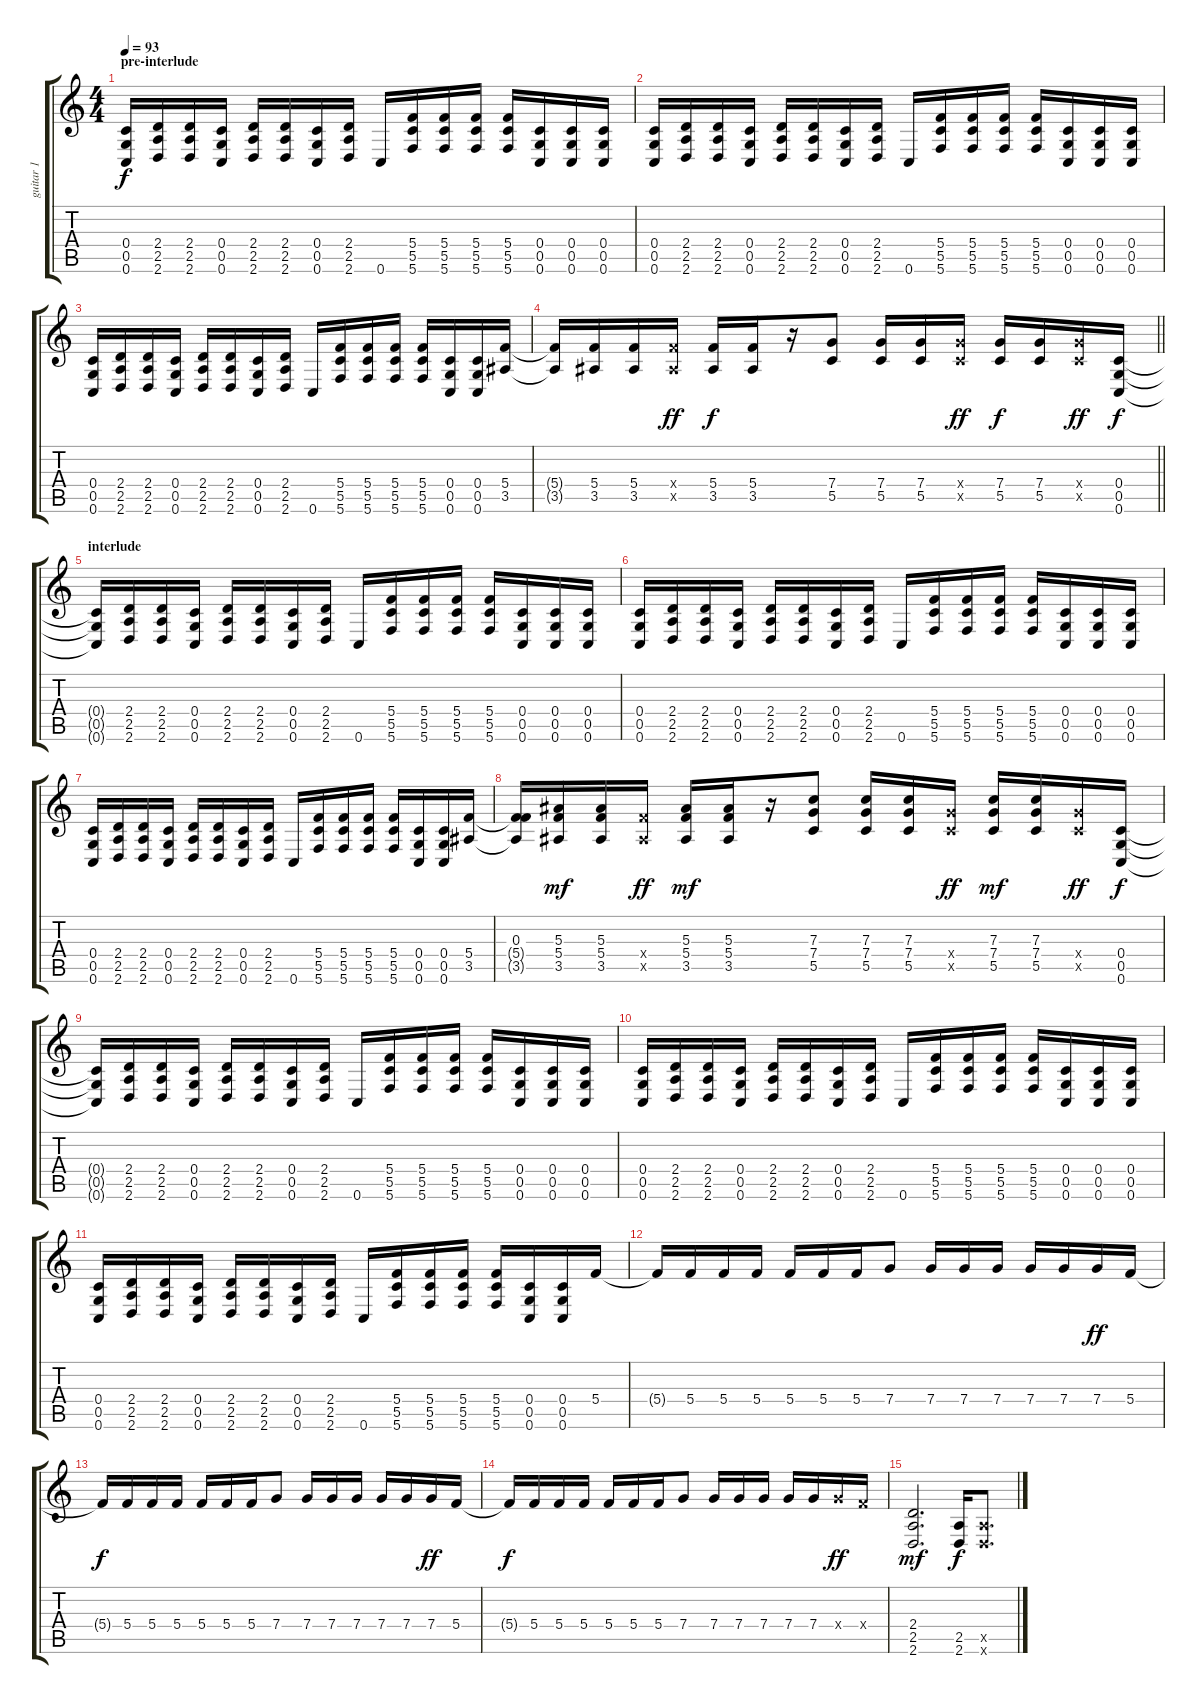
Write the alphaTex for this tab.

\track ("guitar 1" "guitar 1") {instrument distortionguitar}
\staff {score tabs}
\tuning (D4 A3 F3 C3 G2 C2) {hide}
\ts (4 4)
\section ("" "pre-interlude")
\tempo 93
\clef g2
\ks c
(0.4 0.5 0.6).16{dy f} (2.4 2.5 2.6).16 (2.4 2.5 2.6).16 (0.4 0.5 0.6).16 (2.4 2.5 2.6).16 (2.4 2.5 2.6).16 (0.4 0.5 0.6).16 (2.4 2.5 2.6).16 0.6.16 (5.4 5.5 5.6).16 (5.4 5.5 5.6).16 (5.4 5.5 5.6).16 (5.4 5.5 5.6).16 (0.4 0.5 0.6).16 (0.4 0.5 0.6).16 (0.4 0.5 0.6).16 |
(0.4 0.5 0.6).16 (2.4 2.5 2.6).16 (2.4 2.5 2.6).16 (0.4 0.5 0.6).16 (2.4 2.5 2.6).16 (2.4 2.5 2.6).16 (0.4 0.5 0.6).16 (2.4 2.5 2.6).16 0.6.16 (5.4 5.5 5.6).16 (5.4 5.5 5.6).16 (5.4 5.5 5.6).16 (5.4 5.5 5.6).16 (0.4 0.5 0.6).16 (0.4 0.5 0.6).16 (0.4 0.5 0.6).16 |
(0.4 0.5 0.6).16 (2.4 2.5 2.6).16 (2.4 2.5 2.6).16 (0.4 0.5 0.6).16 (2.4 2.5 2.6).16 (2.4 2.5 2.6).16 (0.4 0.5 0.6).16 (2.4 2.5 2.6).16 0.6.16 (5.4 5.5 5.6).16 (5.4 5.5 5.6).16 (5.4 5.5 5.6).16 (5.4 5.5 5.6).16 (0.4 0.5 0.6).16 (0.4 0.5 0.6).16 (5.4 3.5).16 |
\barLineRight lightlight
(5.4{t} 3.5{t}).16 (5.4 3.5).16 (5.4 3.5).16 (5.4{x} 3.5{x}).16{dy ff} (5.4 3.5).16{dy f} (5.4 3.5).16 r.16 (7.4 5.5).8 (7.4 5.5).16 (7.4 5.5).16 (7.4{x} 5.5{x}).16{dy ff} (7.4 5.5).16{dy f} (7.4 5.5).16 (7.4{x} 5.5{x}).16{dy ff} (0.4 0.5 0.6).16{dy f} |
\section ("" "interlude")
(0.4{t} 0.5{t} 0.6{t}).16 (2.4 2.5 2.6).16 (2.4 2.5 2.6).16 (0.4 0.5 0.6).16 (2.4 2.5 2.6).16 (2.4 2.5 2.6).16 (0.4 0.5 0.6).16 (2.4 2.5 2.6).16 0.6.16 (5.4 5.5 5.6).16 (5.4 5.5 5.6).16 (5.4 5.5 5.6).16 (5.4 5.5 5.6).16 (0.4 0.5 0.6).16 (0.4 0.5 0.6).16 (0.4 0.5 0.6).16 |
(0.4 0.5 0.6).16 (2.4 2.5 2.6).16 (2.4 2.5 2.6).16 (0.4 0.5 0.6).16 (2.4 2.5 2.6).16 (2.4 2.5 2.6).16 (0.4 0.5 0.6).16 (2.4 2.5 2.6).16 0.6.16 (5.4 5.5 5.6).16 (5.4 5.5 5.6).16 (5.4 5.5 5.6).16 (5.4 5.5 5.6).16 (0.4 0.5 0.6).16 (0.4 0.5 0.6).16 (0.4 0.5 0.6).16 |
(0.4 0.5 0.6).16 (2.4 2.5 2.6).16 (2.4 2.5 2.6).16 (0.4 0.5 0.6).16 (2.4 2.5 2.6).16 (2.4 2.5 2.6).16 (0.4 0.5 0.6).16 (2.4 2.5 2.6).16 0.6.16 (5.4 5.5 5.6).16 (5.4 5.5 5.6).16 (5.4 5.5 5.6).16 (5.4 5.5 5.6).16 (0.4 0.5 0.6).16 (0.4 0.5 0.6).16 (5.4 3.5).16 |
(0.3 5.4{t} 3.5{t}).16 (5.3 5.4 3.5).16{dy mf} (5.3 5.4 3.5).16 (5.4{x} 3.5{x}).16{dy ff} (5.3 5.4 3.5).16{dy mf} (5.3 5.4 3.5).16 r.16 (7.3 7.4 5.5).8 (7.3 7.4 5.5).16 (7.3 7.4 5.5).16 (7.4{x} 5.5{x}).16{dy ff} (7.3 7.4 5.5).16{dy mf} (7.3 7.4 5.5).16 (7.4{x} 5.5{x}).16{dy ff} (0.4 0.5 0.6).16{dy f} |
(0.4{t} 0.5{t} 0.6{t}).16 (2.4 2.5 2.6).16 (2.4 2.5 2.6).16 (0.4 0.5 0.6).16 (2.4 2.5 2.6).16 (2.4 2.5 2.6).16 (0.4 0.5 0.6).16 (2.4 2.5 2.6).16 0.6.16 (5.4 5.5 5.6).16 (5.4 5.5 5.6).16 (5.4 5.5 5.6).16 (5.4 5.5 5.6).16 (0.4 0.5 0.6).16 (0.4 0.5 0.6).16 (0.4 0.5 0.6).16 |
(0.4 0.5 0.6).16 (2.4 2.5 2.6).16 (2.4 2.5 2.6).16 (0.4 0.5 0.6).16 (2.4 2.5 2.6).16 (2.4 2.5 2.6).16 (0.4 0.5 0.6).16 (2.4 2.5 2.6).16 0.6.16 (5.4 5.5 5.6).16 (5.4 5.5 5.6).16 (5.4 5.5 5.6).16 (5.4 5.5 5.6).16 (0.4 0.5 0.6).16 (0.4 0.5 0.6).16 (0.4 0.5 0.6).16 |
(0.4 0.5 0.6).16 (2.4 2.5 2.6).16 (2.4 2.5 2.6).16 (0.4 0.5 0.6).16 (2.4 2.5 2.6).16 (2.4 2.5 2.6).16 (0.4 0.5 0.6).16 (2.4 2.5 2.6).16 0.6.16 (5.4 5.5 5.6).16 (5.4 5.5 5.6).16 (5.4 5.5 5.6).16 (5.4 5.5 5.6).16 (0.4 0.5 0.6).16 (0.4 0.5 0.6).16 5.4.16 |
5.4{t}.16 5.4.16 5.4.16 5.4.16 5.4.16 5.4.16 5.4.16 7.4.8 7.4.16 7.4.16 7.4.16 7.4.16 7.4.16 7.4.16{dy ff} 5.4.16 |
5.4{t}.16{dy f} 5.4.16 5.4.16 5.4.16 5.4.16 5.4.16 5.4.16 7.4.8 7.4.16 7.4.16 7.4.16 7.4.16 7.4.16 7.4.16{dy ff} 5.4.16 |
5.4{t}.16{dy f} 5.4.16 5.4.16 5.4.16 5.4.16 5.4.16 5.4.16 7.4.8 7.4.16 7.4.16 7.4.16 7.4.16 7.4.16 7.4{x}.16{dy ff} 5.4{x}.16 |
(2.4 2.5 2.6).2{d dy mf} (2.5 2.6).16{dy f} (2.5{x} 2.6{x}).8{d}
